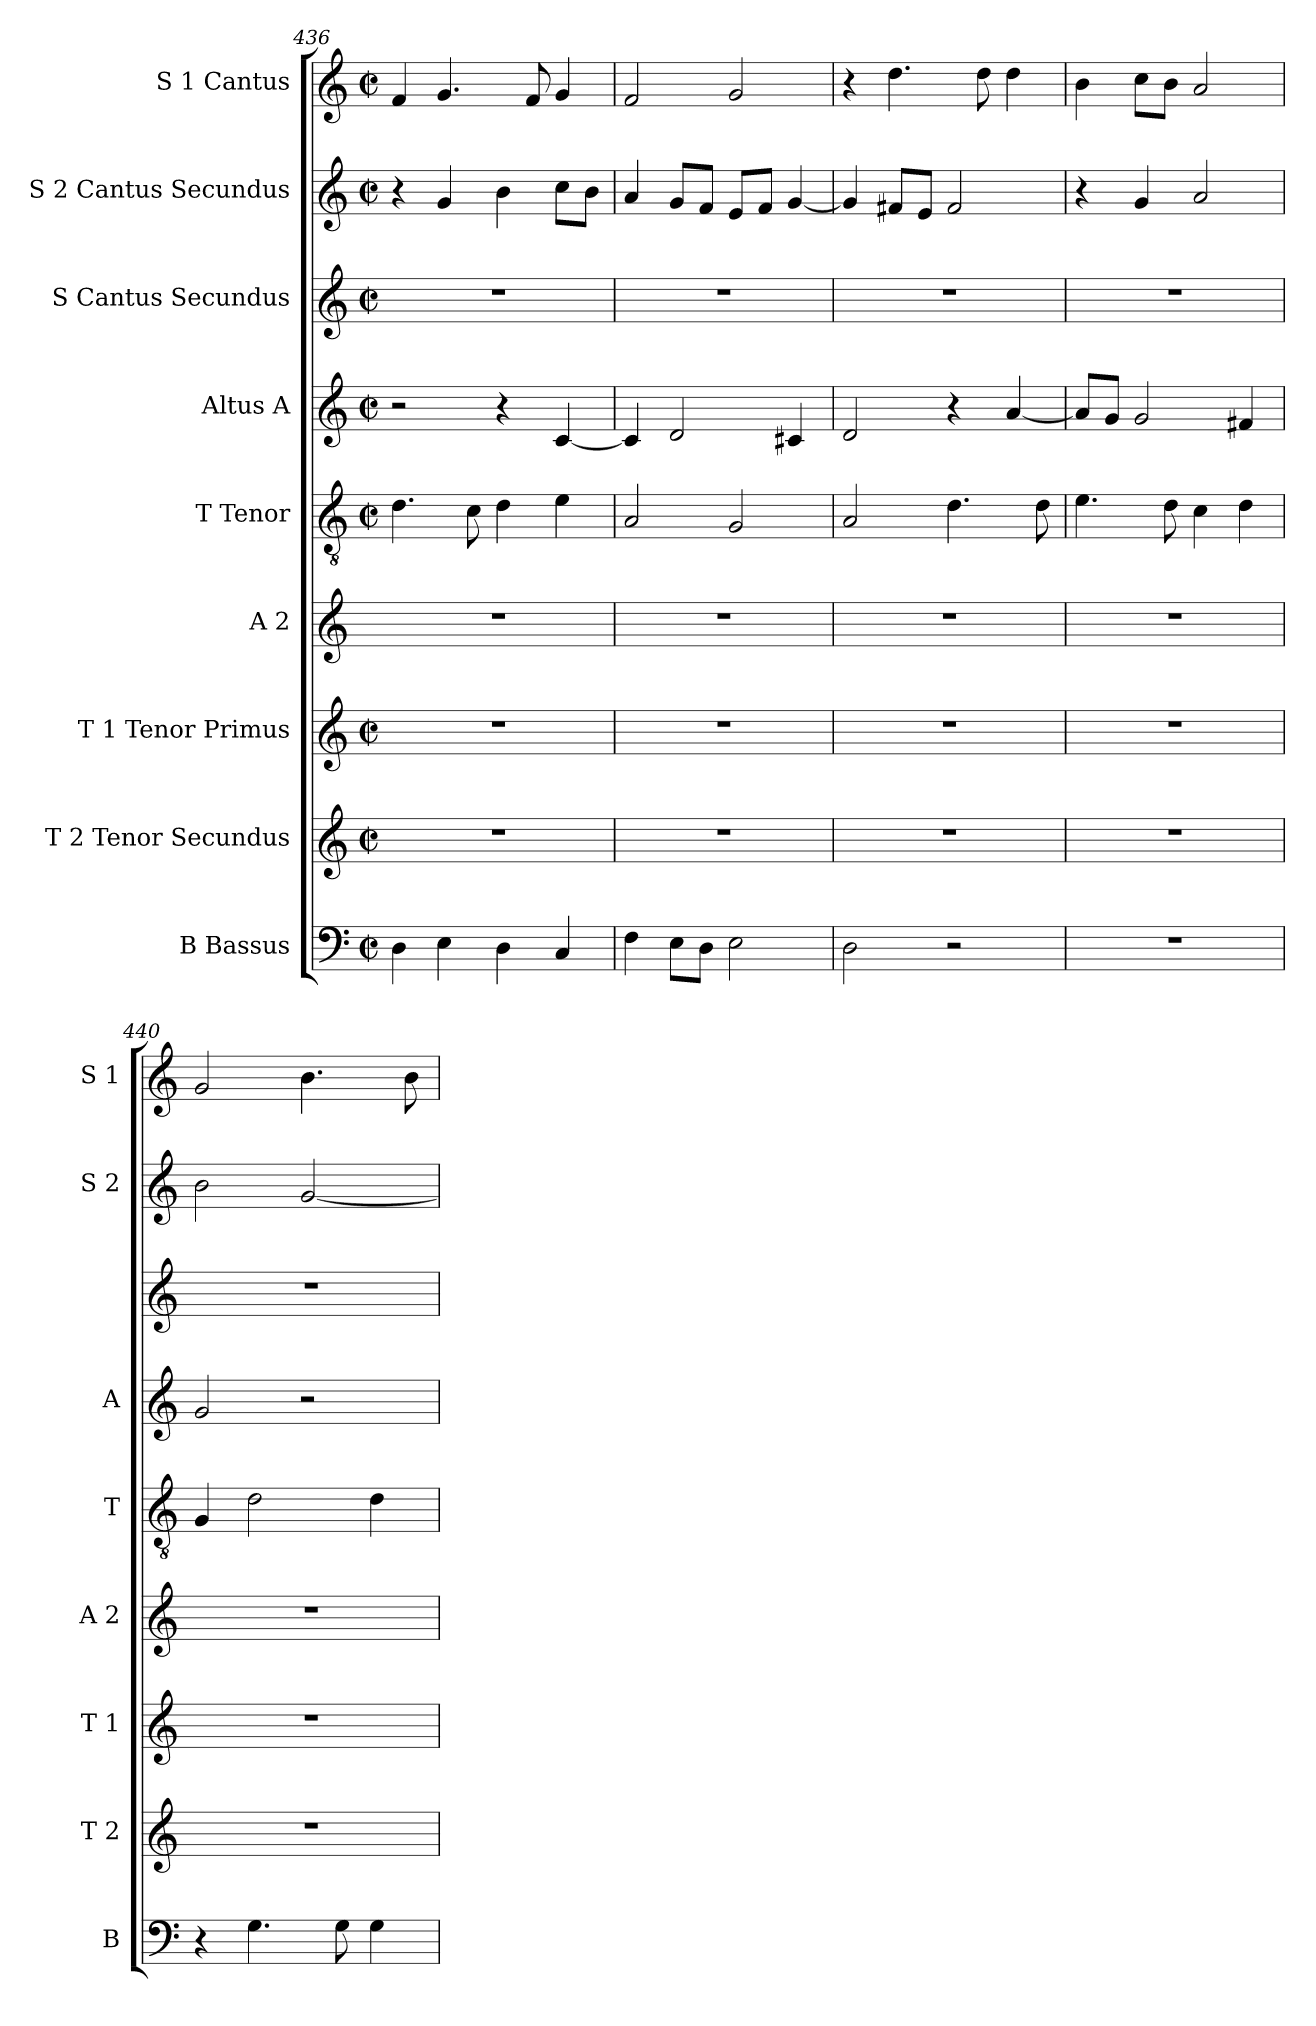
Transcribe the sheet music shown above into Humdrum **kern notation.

**kern	**kern	**kern	**kern	**kern	**kern	**kern	**kern	**kern
*part9	*part8	*part7	*part6	*part5	*part4	*part3	*part2	*part1
*staff9	*staff8	*staff7	*staff6	*staff5	*staff4	*staff3	*staff2	*staff1
*I"B Bassus	*I"T 2 Tenor Secundus	*I"T 1 Tenor Primus	*I"A 2	*I"T Tenor	*I"Altus A	*I"S Cantus Secundus	*I"S 2 Cantus Secundus	*I"S 1 Cantus
*I'B	*I'T 2	*I'T 1	*I'A 2	*I'T	*I'A	*	*I'S 2	*I'S 1
!!LO:LB:g=z
*clefF4	*clefG2	*clefG2	*clefG2	*clefGv2	*clefG2	*clefG2	*clefG2	*clefG2
*k[]	*k[]	*k[]	*k[]	*k[]	*k[]	*k[]	*k[]	*k[]
*C:	*C:	*C:	*C:	*C:	*C:	*C:	*C:	*C:
*M2/2	*M2/2	*M2/2	*	*M2/2	*M2/2	*M2/2	*M2/2	*M2/2
*met(c|)	*met(c|)	*met(c|)	*	*met(c|)	*met(c|)	*met(c|)	*met(c|)	*met(c|)
=436	=436	=436	=436	=436	=436	=436	=436	=436
4D\	1r	1r	1r	4.d\	2r	1r	4r	4f/
4E\	.	.	.	.	.	.	4g/	4.g/
.	.	.	.	8c\	.	.	.	.
4D\	.	.	.	4d\	4r	.	4b\	.
.	.	.	.	.	.	.	.	8f/
4C/	.	.	.	4e\	[<4c/	.	8cc\L	4g/
.	.	.	.	.	.	.	8b\J	.
=437	=437	=437	=437	=437	=437	=437	=437	=437
4F\	1r	1r	1r	2A/	4c/]	1r	4a/	2f/
8E\L	.	.	.	.	2d/	.	8g/L	.
8D\J	.	.	.	.	.	.	8f/J	.
2E\	.	.	.	2G/	.	.	8e/L	2g/
.	.	.	.	.	.	.	8f/J	.
.	.	.	.	.	4c#X/	.	[<4g/	.
=438	=438	=438	=438	=438	=438	=438	=438	=438
2D\	1r	1r	1r	2A/	2d/	1r	4g/]	4r
.	.	.	.	.	.	.	8f#X/L	4.dd\
.	.	.	.	.	.	.	8e/J	.
2r	.	.	.	4.d\	4r	.	2f#/	.
.	.	.	.	.	.	.	.	8dd\
.	.	.	.	.	[<4a/	.	.	4dd\
.	.	.	.	8d\	.	.	.	.
=439	=439	=439	=439	=439	=439	=439	=439	=439
1r	1r	1r	1r	4.e\	8a/L]	1r	4r	4b\
.	.	.	.	.	8g/J	.	.	.
.	.	.	.	.	2g/	.	4g/	8cc\L
.	.	.	.	8d\	.	.	.	8b\J
.	.	.	.	4c\	.	.	2a/	2a/
.	.	.	.	4d\	4f#X/	.	.	.
=440	=440	=440	=440	=440	=440	=440	=440	=440
4r	1r	1r	1r	4G/	2g/	1r	2b\	2g/
4.G\	.	.	.	2d\	.	.	.	.
.	.	.	.	.	2r	.	[>2g/	4.b\
8G\	.	.	.	.	.	.	.	.
4G\	.	.	.	4d\	.	.	.	.
.	.	.	.	.	.	.	.	8b\
=	=	=	=	=	=	=	=	=
*-	*-	*-	*-	*-	*-	*-	*-	*-
